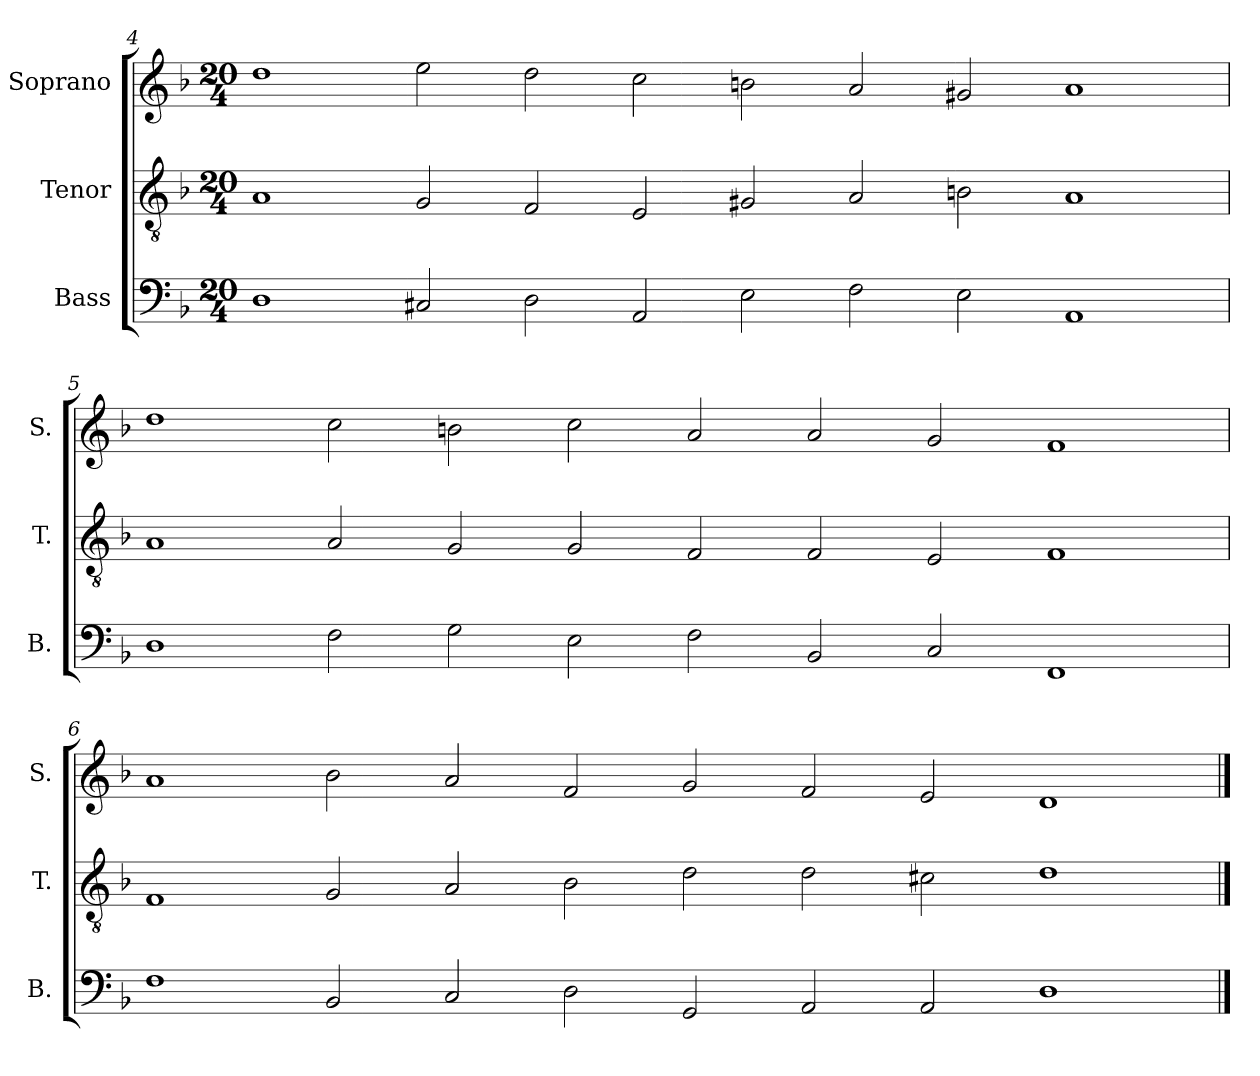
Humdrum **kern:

**kern	**kern	**kern
*part3	*part2	*part1
*staff3	*staff2	*staff1
*I"Bass	*I"Tenor	*I"Soprano
*I'B.	*I'T.	*I'S.
!!LO:LB:g=z
*clefF4	*clefGv2	*clefG2
*k[b-]	*k[b-]	*k[b-]
*F:	*F:	*F:
*M20/4	*M20/4	*M20/4
=4	=4	=4
1D	1A	1dd
2C#X/	2G/	2ee\
2D\	2F/	2dd\
2AA/	2E/	2cc\
2E\	2G#X/	2bn\
2F\	2A/	2a/
2E\	2Bn\	2g#X/
1AA	1A	1a
=5	=5	=5
1D	1A	1dd
2F\	2A/	2cc\
2G\	2G/	2bn\
2E\	2G/	2cc\
2F\	2F/	2a/
2BB-/	2F/	2a/
2C/	2E/	2g/
1FF	1F	1f
=6	=6	=6
1F	1F	1a
2BB-/	2G/	2b-\
2C/	2A/	2a/
2D\	2B-\	2f/
2GG/	2d\	2g/
2AA/	2d\	2f/
2AA/	2c#X\	2e/
1D	1d	1d
==	==	==
*-	*-	*-
